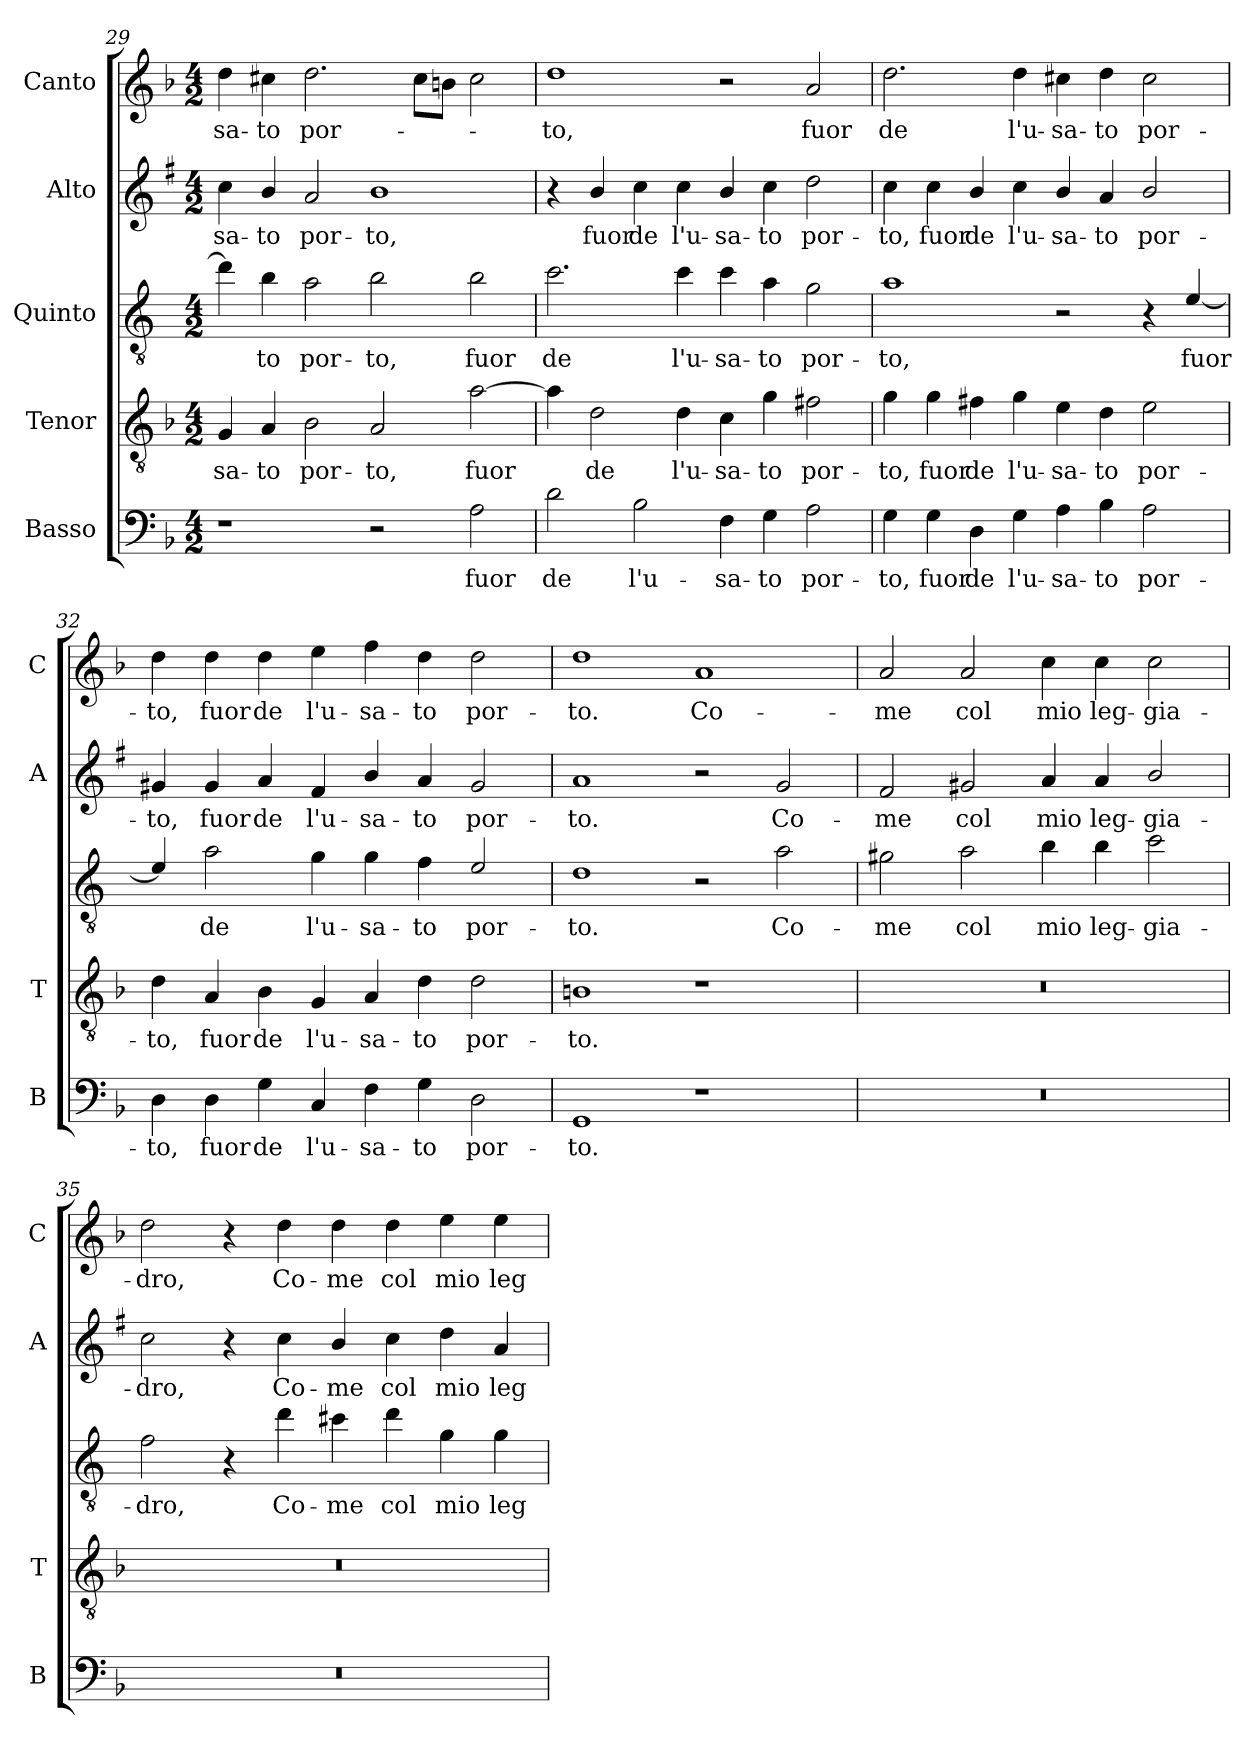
**kern	**text	**kern	**text	**kern	**text	**kern	**text	**kern	**text
*part5	*part5	*part4	*part4	*part3	*part3	*part2	*part2	*part1	*part1
*staff5	*staff5	*staff4	*staff4	*staff3	*staff3	*staff2	*staff2	*staff1	*staff1
*I"Basso	*	*I"Tenor	*	*I"Quinto	*	*I"Alto	*	*I"Canto	*
*I'B	*	*I'T	*	*	*	*I'A	*	*I'C	*
*clefF4	*	*clefGv2	*	*clefGv2	*	*clefG2	*	*clefG2	*
*	*	*	*	*ITrd4c7	*	*ITrd1c2	*	*	*
*k[b-]	*	*k[b-]	*	*k[b-]	*	*k[b-]	*	*k[b-]	*
*F:	*	*F:	*	*F:	*	*F:	*	*F:	*
*M4/2	*	*M4/2	*	*M4/2	*	*M4/2	*	*M4/2	*
=29	=29	=29	=29	=29	=29	=29	=29	=29	=29
!	!	!	!LO:LY:b	!	!	!	!LO:LY:b	!	!LO:LY:b
1r	.	4G/	-sa-	4g\]	.	4b-\	-sa-	4dd\	-sa-
!	!	!	!LO:LY:b	!	!LO:LY:b	!	!LO:LY:b	!	!LO:LY:b
.	.	4A/	-to	4e\	-to	4a/	-to	4cc#X\	-to
!	!	!	!LO:LY:b	!	!LO:LY:b	!	!LO:LY:b	!	!LO:LY:b
.	.	2B-\	por-	2d\	por-	2g/	por-	2.dd\	por-
!	!	!	!LO:LY:b	!	!LO:LY:b	!	!LO:LY:b	!	!
2r	.	2A/	-to,	2e\	-to,	1a	-to,	.	.
.	.	.	.	.	.	.	.	8cc#\L	.
.	.	.	.	.	.	.	.	8bn\J	.
!	!LO:LY:b	!	!LO:LY:b	!	!LO:LY:b	!	!	!	!
2A\	fuor	[2a\	fuor	2e\	fuor	.	.	2cc#\	.
!!LO:LB:g=z
=30	=30	=30	=30	=30	=30	=30	=30	=30	=30
!	!LO:LY:b	!	!	!	!LO:LY:b	!	!	!	!LO:LY:b
2d\	de	4a\]	.	2.f\	de	4r	.	1dd	-to,
!	!	!	!LO:LY:b	!	!	!	!LO:LY:b	!	!
.	.	2d\	de	.	.	4a/	fuor	.	.
!	!LO:LY:b	!	!	!	!	!	!LO:LY:b	!	!
2B-\	l'u-	.	.	.	.	4b-\	de	.	.
!	!	!	!LO:LY:b	!	!LO:LY:b	!	!LO:LY:b	!	!
.	.	4d\	l'u-	4f\	l'u-	4b-\	l'u-	.	.
!	!LO:LY:b	!	!LO:LY:b	!	!LO:LY:b	!	!LO:LY:b	!	!
4F\	-sa-	4c\	-sa-	4f\	-sa-	4a/	-sa-	2r	.
!	!LO:LY:b	!	!LO:LY:b	!	!LO:LY:b	!	!LO:LY:b	!	!
4G\	-to	4g\	-to	4d\	-to	4b-\	-to	.	.
!	!LO:LY:b	!	!LO:LY:b	!	!LO:LY:b	!	!LO:LY:b	!	!LO:LY:b
2A\	por-	2f#X\	por-	2c\	por-	2cc\	por-	2a/	fuor
=31	=31	=31	=31	=31	=31	=31	=31	=31	=31
!	!LO:LY:b	!	!LO:LY:b	!	!LO:LY:b	!	!LO:LY:b	!	!LO:LY:b
4G\	-to,	4g\	-to,	1d	-to,	4b-\	-to,	2.dd\	de
!	!LO:LY:b	!	!LO:LY:b	!	!	!	!LO:LY:b	!	!
4G\	fuor	4g\	fuor	.	.	4b-\	fuor	.	.
!	!LO:LY:b	!	!LO:LY:b	!	!	!	!LO:LY:b	!	!
4D\	de	4f#X\	de	.	.	4a/	de	.	.
!	!LO:LY:b	!	!LO:LY:b	!	!	!	!LO:LY:b	!	!LO:LY:b
4G\	l'u-	4g\	l'u-	.	.	4b-\	l'u-	4dd\	l'u-
!	!LO:LY:b	!	!LO:LY:b	!	!	!	!LO:LY:b	!	!LO:LY:b
4A\	-sa-	4e\	-sa-	2r	.	4a/	-sa-	4cc#X\	-sa-
!	!LO:LY:b	!	!LO:LY:b	!	!	!	!LO:LY:b	!	!LO:LY:b
4B-\	-to	4d\	-to	.	.	4g/	-to	4dd\	-to
!	!LO:LY:b	!	!LO:LY:b	!	!	!	!LO:LY:b	!	!LO:LY:b
2A\	por-	2e\	por-	4r	.	2a/	por-	2cc#\	por-
!	!	!	!	!	!LO:LY:b	!	!	!	!
.	.	.	.	[4A/	fuor	.	.	.	.
=32	=32	=32	=32	=32	=32	=32	=32	=32	=32
!	!LO:LY:b	!	!LO:LY:b	!	!	!	!LO:LY:b	!	!LO:LY:b
4D\	-to,	4d\	-to,	4A/]	.	4f#X/	-to,	4dd\	-to,
!	!LO:LY:b	!	!LO:LY:b	!	!LO:LY:b	!	!LO:LY:b	!	!LO:LY:b
4D\	fuor	4A/	fuor	2d\	de	4f#/	fuor	4dd\	fuor
!	!LO:LY:b	!	!LO:LY:b	!	!	!	!LO:LY:b	!	!LO:LY:b
4G\	de	4B-\	de	.	.	4g/	de	4dd\	de
!	!LO:LY:b	!	!LO:LY:b	!	!LO:LY:b	!	!LO:LY:b	!	!LO:LY:b
4C/	l'u-	4G/	l'u-	4c\	l'u-	4e/	l'u-	4ee\	l'u-
!	!LO:LY:b	!	!LO:LY:b	!	!LO:LY:b	!	!LO:LY:b	!	!LO:LY:b
4F\	-sa-	4A/	-sa-	4c\	-sa-	4a/	-sa-	4ff\	-sa-
!	!LO:LY:b	!	!LO:LY:b	!	!LO:LY:b	!	!LO:LY:b	!	!LO:LY:b
4G\	-to	4d\	-to	4B-\	-to	4g/	-to	4dd\	-to
!	!LO:LY:b	!	!LO:LY:b	!	!LO:LY:b	!	!LO:LY:b	!	!LO:LY:b
2D\	por-	2d\	por-	2A/	por-	2f#/	por-	2dd\	por-
=33	=33	=33	=33	=33	=33	=33	=33	=33	=33
!	!LO:LY:b	!	!LO:LY:b	!	!LO:LY:b	!	!LO:LY:b	!	!LO:LY:b
1GG	-to.	1Bn	-to.	1G	-to.	1g	-to.	1dd	-to.
!	!	!	!	!	!	!	!	!	!LO:LY:b
1r	.	1r	.	2r	.	2r	.	1a	Co-
!	!	!	!	!	!LO:LY:b	!	!LO:LY:b	!	!
.	.	.	.	2d\	Co-	2f/	Co-	.	.
!!LO:LB:g=z
=34	=34	=34	=34	=34	=34	=34	=34	=34	=34
!	!	!	!	!	!LO:LY:b	!	!LO:LY:b	!	!LO:LY:b
0r	.	0r	.	2c#X\	-me	2e/	-me	2a/	-me
!	!	!	!	!	!LO:LY:b	!	!LO:LY:b	!	!LO:LY:b
.	.	.	.	2d\	col	2f#X/	col	2a/	col
!	!	!	!	!	!LO:LY:b	!	!LO:LY:b	!	!LO:LY:b
.	.	.	.	4e\	mio	4g/	mio	4cc\	mio
!	!	!	!	!	!LO:LY:b	!	!LO:LY:b	!	!LO:LY:b
.	.	.	.	4e\	leg-	4g/	leg-	4cc\	leg-
!	!	!	!	!	!LO:LY:b	!	!LO:LY:b	!	!LO:LY:b
.	.	.	.	2f\	-gia-	2a/	-gia-	2cc\	-gia-
=35	=35	=35	=35	=35	=35	=35	=35	=35	=35
!	!	!	!	!	!LO:LY:b	!	!LO:LY:b	!	!LO:LY:b
0r	.	0r	.	2B-\	-dro,	2b-\	-dro,	2dd\	-dro,
.	.	.	.	4r	.	4r	.	4r	.
!	!	!	!	!	!LO:LY:b	!	!LO:LY:b	!	!LO:LY:b
.	.	.	.	4g\	Co-	4b-\	Co-	4dd\	Co-
!	!	!	!	!	!LO:LY:b	!	!LO:LY:b	!	!LO:LY:b
.	.	.	.	4f#X\	-me	4a/	-me	4dd\	-me
!	!	!	!	!	!LO:LY:b	!	!LO:LY:b	!	!LO:LY:b
.	.	.	.	4g\	col	4b-\	col	4dd\	col
!	!	!	!	!	!LO:LY:b	!	!LO:LY:b	!	!LO:LY:b
.	.	.	.	4c\	mio	4cc\	mio	4ee\	mio
!	!	!	!	!	!LO:LY:b	!	!LO:LY:b	!	!LO:LY:b
.	.	.	.	4c\	leg-	4g/	leg-	4ee\	leg-
=	=	=	=	=	=	=	=	=	=
*-	*-	*-	*-	*-	*-	*-	*-	*-	*-
